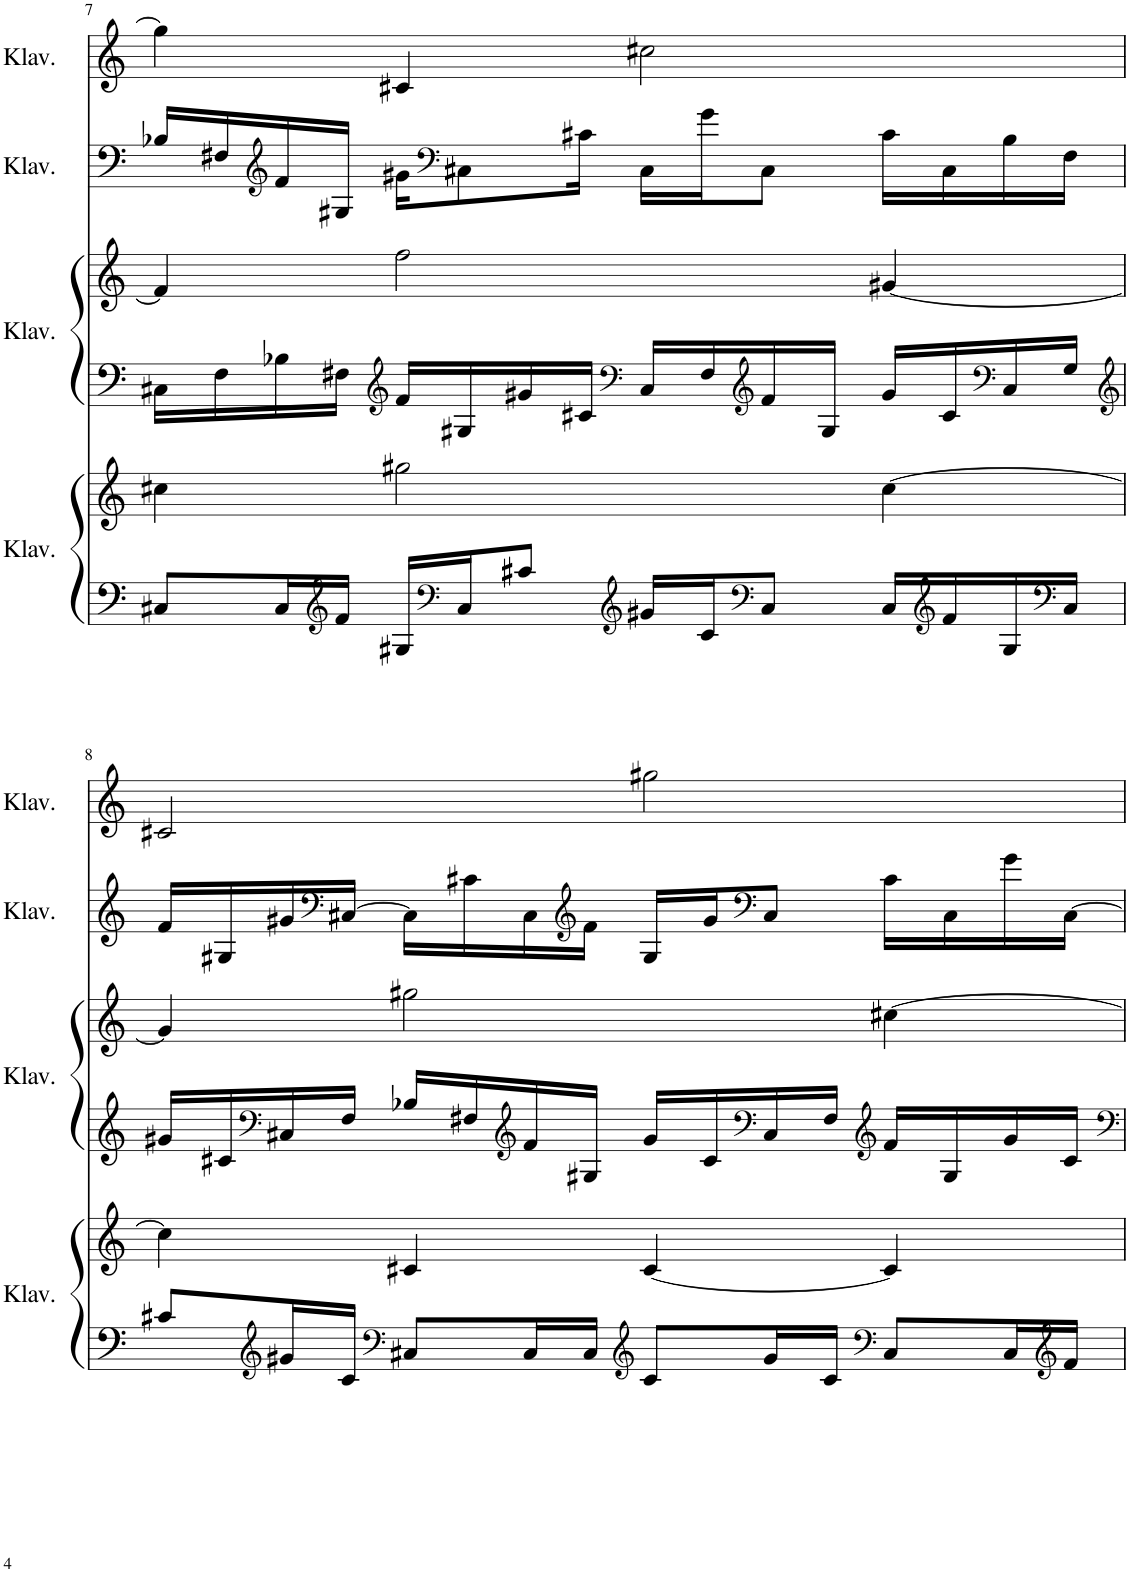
**kern	**kern	**kern	**kern	**kern	**kern
*part4	*part4	*part3	*part3	*part2	*part1
*staff6	*staff5	*staff4	*staff3	*staff2	*staff1
*I"Klavier	*	*I"Klavier	*	*I"Klavier	*I"Klavier
*I'Klav.	*	*I'Klav.	*	*I'Klav.	*I'Klav.
!!LO:PB:g=z
*clefF4	*clefG2	*clefF4	*clefG2	*clefF4	*clefG2
*k[]	*k[]	*k[]	*k[]	*k[]	*k[]
*M4/4	*M4/4	*M4/4	*M4/4	*M4/4	*M4/4
=7	=7	=7	=7	=7	=7
8C#X/L	4cc#X\	16C#X\LL	4f#/]	16B-X/LL	4gg#\]
.	.	16F\	.	16F#X/	.
*	*	*	*	*clefG2	*
16C#/L	.	16B-X\	.	16f/	.
*clefG2	*	*	*	*	*
16f/JJ	.	16F#X\JJ	.	16G#X/JJ	.
*	*	*clefG2	*	*	*
16G#X/LL	2gg#X\	16f/LL	2ff\	16g#X\KL	4c#X/
*clefF4	*	*	*	*clefF4	*
16C#/J	.	16G#X/	.	8C#X\	.
8c#X/J	.	16g#X/	.	.	.
.	.	16c#X/JJ	.	16c#X\Jk	.
*clefG2	*	*clefF4	*	*	*
16g#X/LL	.	16C#/LL	.	16C#\LL	2cc#X\
16c#/J	.	16F#/	.	16g#\J	.
*clefF4	*	*clefG2	*	*	*
8C#/J	.	16f/	.	8C#\J	.
.	.	16G#/JJ	.	.	.
16C#/LL	[4cc#\	16g#/LL	[4g#X/	16c#\LL	.
*clefG2	*	*	*	*	*
16f/	.	16c#/	.	16C#\	.
*	*	*clefF4	*	*	*
16G#/	.	16C#/	.	16B-\	.
*clefF4	*	*	*	*	*
16C#/JJ	.	16G#/JJ	.	16F#\JJ	.
!!LO:LB:g=z
=8	=8	=8	=8	=8	=8
*	*	*clefG2	*	*	*
8c#X/L	4cc#\]	16g#X/LL	4g#/]	16f/LL	2c#X/
.	.	16c#X/	.	16G#X/	.
*clefG2	*	*clefF4	*	*	*
16g#X/L	.	16C#X/	.	16g#X/	.
*	*	*	*	*clefF4	*
16c#/JJ	.	16F/JJ	.	[16C#X/JJ	.
*clefF4	*	*	*	*	*
8C#X/L	4c#X/	16B-X/LL	2gg#X\	16C#\LL]	.
.	.	16F#X/	.	16c#X\	.
*	*	*clefG2	*	*	*
16C#/L	.	16f/	.	16C#\	.
*	*	*	*	*clefG2	*
16C#/JJ	.	16G#X/JJ	.	16f\JJ	.
*clefG2	*	*	*	*	*
8c#/L	[4c#/	16g#/LL	.	16G#/LL	2gg#X\
.	.	16c#/	.	16g#/J	.
*	*	*clefF4	*	*clefF4	*
16g#/L	.	16C#/	.	8C#/J	.
16c#/JJ	.	16F#/JJ	.	.	.
*clefF4	*	*clefG2	*	*	*
8C#/L	4c#/]	16f/LL	[4cc#X\	16c#\LL	.
.	.	16G#/	.	16C#\	.
16C#/L	.	16g#/	.	16g#\	.
*clefG2	*	*	*	*	*
16f/JJ	.	16c#/JJ	.	[16C#\JJ	.
=	=	=	=	=	=
*-	*-	*-	*-	*-	*-
